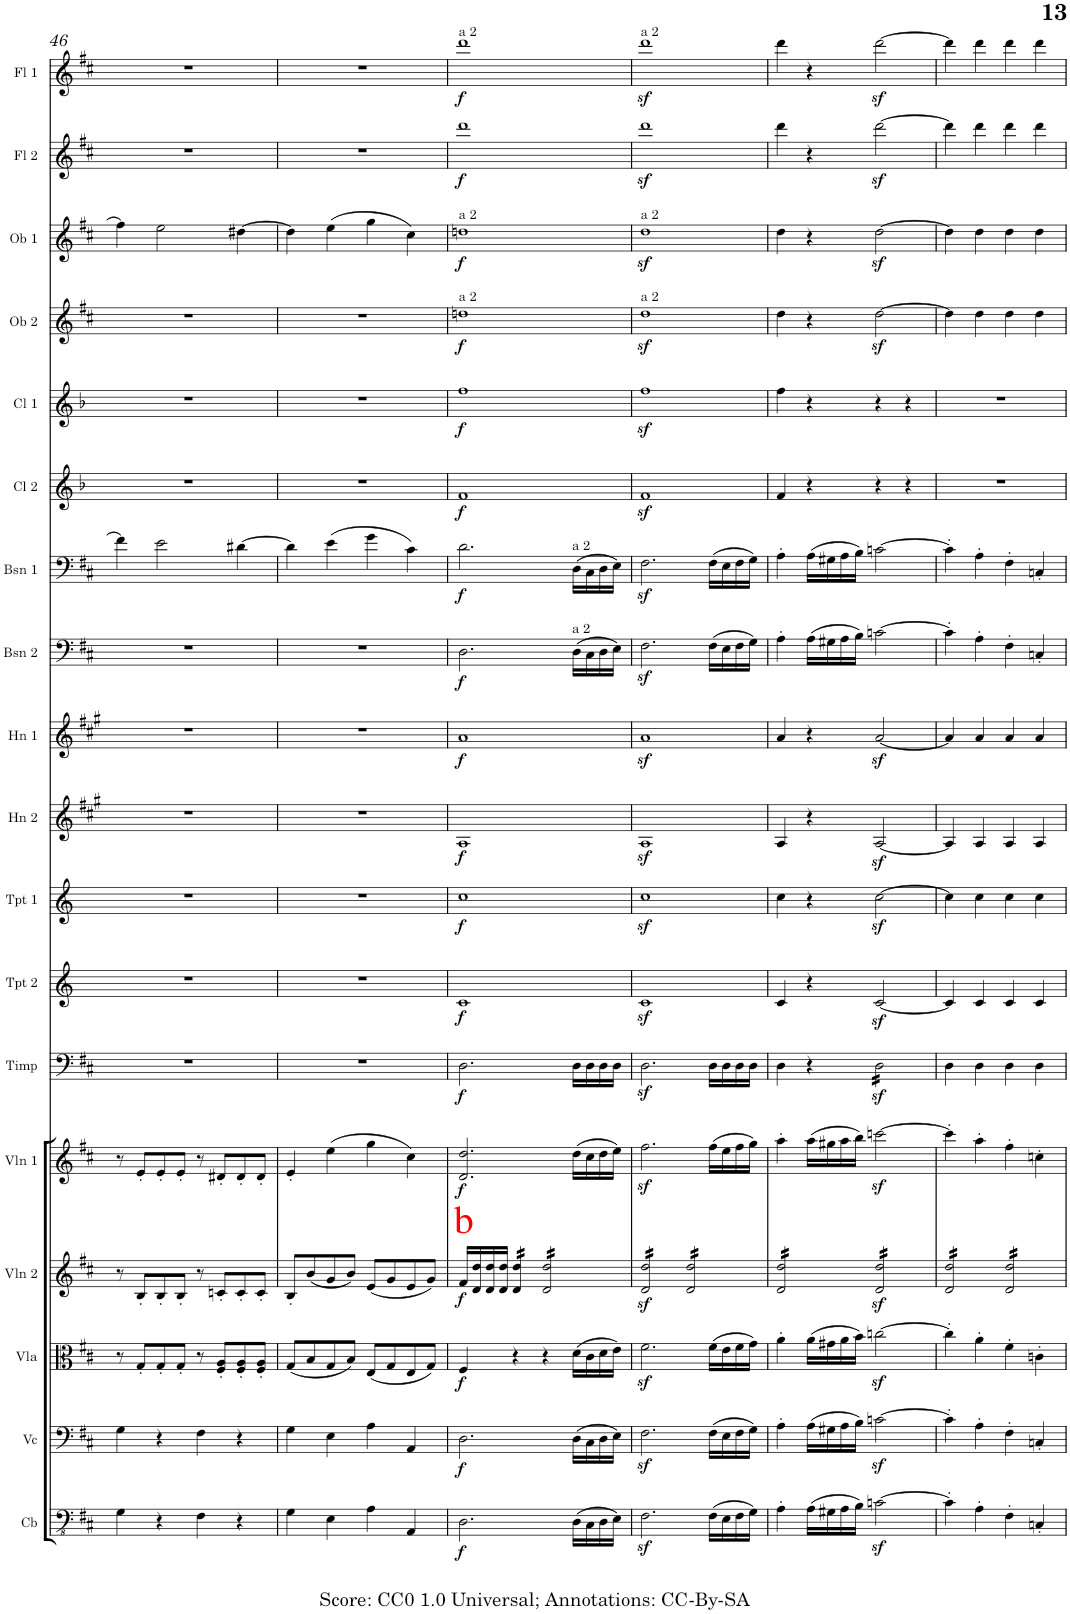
**kern	**dynam	**kern	**dynam	**kern	**dynam	**kern	**dynam	**kern	**text	**dynam	**kern	**dynam	**kern	**dynam	**kern	**dynam	**kern	**dynam	**kern	**dynam	**kern	**dynam	**kern	**dynam	**kern	**dynam	**kern	**dynam	**kern	**dynam	**kern	**dynam	**kern	**dynam	**kern	**dynam
*part18	*part18	*part17	*part17	*part16	*part16	*part15	*part15	*part14	*part14	*part14	*part13	*part13	*part12	*part12	*part11	*part11	*part10	*part10	*part9	*part9	*part8	*part8	*part7	*part7	*part6	*part6	*part5	*part5	*part4	*part4	*part3	*part3	*part2	*part2	*part1	*part1
*staff18	*staff18	*staff17	*staff17	*staff16	*staff16	*staff15	*staff15	*staff14	*staff14	*staff14	*staff13	*staff13	*staff12	*staff12	*staff11	*staff11	*staff10	*staff10	*staff9	*staff9	*staff8	*staff8	*staff7	*staff7	*staff6	*staff6	*staff5	*staff5	*staff4	*staff4	*staff3	*staff3	*staff2	*staff2	*staff1	*staff1
*I"Contrabass	*	*I"Violoncello	*	*I"Viola	*	*I"Violins 2	*	*I"Violins 1	*	*	*I"Timpani	*	*I"D Trumpet 2	*	*I"D Trumpet 1	*	*I"F Horn 2 (orig.  D)	*	*I"F Horn 1 (orig.  D)	*	*I"Bassoon 2	*	*I"Bassoon 1	*	*I"A Clarinet 2	*	*I"A Clarinet 1	*	*I"Oboe 2	*	*I"Oboe 1	*	*I"Flute 2	*	*I"Flute 1	*
*I'Cb	*	*I'Vc	*	*I'Vla	*	*I'Vln 2	*	*I'Vln 1	*	*	*I'Timp	*	*I'Tpt 2	*	*I'Tpt 1	*	*I'Hn 2	*	*I'Hn 1	*	*I'Bsn 2	*	*I'Bsn 1	*	*I'Cl 2	*	*I'Cl 1	*	*I'Ob 2	*	*I'Ob 1	*	*I'Fl 2	*	*I'Fl 1	*
!!LO:PB:g=z
*clefFv4	*	*clefF4	*	*clefC3	*	*clefG2	*	*clefG2	*	*	*clefF4	*	*clefG2	*	*clefG2	*	*clefG2	*	*clefG2	*	*clefF4	*	*clefF4	*	*clefG2	*	*clefG2	*	*clefG2	*	*clefG2	*	*clefG2	*	*clefG2	*
*	*	*	*	*	*	*	*	*	*	*	*	*	*Trd-1c-2	*	*Trd-1c-2	*	*Trd4c7	*	*Trd4c7	*	*	*	*	*	*Trd2c3	*	*Trd2c3	*	*	*	*	*	*	*	*	*
*k[f#c#]	*	*k[f#c#]	*	*k[f#c#]	*	*k[f#c#]	*	*k[f#c#]	*	*	*k[f#c#]	*	*k[]	*	*k[]	*	*k[f#c#g#]	*	*k[f#c#g#]	*	*k[f#c#]	*	*k[f#c#]	*	*k[b-]	*	*k[b-]	*	*k[f#c#]	*	*k[f#c#]	*	*k[f#c#]	*	*k[f#c#]	*
*M4/4	*	*M4/4	*	*M4/4	*	*M4/4	*	*M4/4	*	*	*M4/4	*	*M4/4	*	*M4/4	*	*M4/4	*	*M4/4	*	*M4/4	*	*M4/4	*	*M4/4	*	*M4/4	*	*M4/4	*	*M4/4	*	*M4/4	*	*M4/4	*
*met(c)	*	*met(c)	*	*met(c)	*	*met(c)	*	*met(c)	*	*	*met(c)	*	*met(c)	*	*met(c)	*	*met(c)	*	*met(c)	*	*met(c)	*	*met(c)	*	*met(c)	*	*met(c)	*	*met(c)	*	*met(c)	*	*met(c)	*	*met(c)	*
=46	=46	=46	=46	=46	=46	=46	=46	=46	=46	=46	=46	=46	=46	=46	=46	=46	=46	=46	=46	=46	=46	=46	=46	=46	=46	=46	=46	=46	=46	=46	=46	=46	=46	=46	=46	=46
4GG\	.	4G\	.	8r	.	8r	.	8r	.	.	1r	.	1r	.	1r	.	1r	.	1r	.	1r	.	4f#\]	.	1r	.	1r	.	1r	.	4ff#\]	.	1r	.	1r	.
.	.	.	.	8G'/L	.	8B'/L	.	8e'/L	.	.	.	.	.	.	.	.	.	.	.	.	.	.	.	.	.	.	.	.	.	.	.	.	.	.	.	.
4r	.	4r	.	8G'/	.	8B'/	.	8e'/	.	.	.	.	.	.	.	.	.	.	.	.	.	.	2e\	.	.	.	.	.	.	.	2ee\	.	.	.	.	.
.	.	.	.	8G'/J	.	8B'/J	.	8e'/J	.	.	.	.	.	.	.	.	.	.	.	.	.	.	.	.	.	.	.	.	.	.	.	.	.	.	.	.
4FF#\	.	4F#\	.	8r	.	8r	.	8r	.	.	.	.	.	.	.	.	.	.	.	.	.	.	.	.	.	.	.	.	.	.	.	.	.	.	.	.
.	.	.	.	8F#/' 8A/'L	.	8cn'/L	.	8d#X'/L	.	.	.	.	.	.	.	.	.	.	.	.	.	.	.	.	.	.	.	.	.	.	.	.	.	.	.	.
4r	.	4r	.	8F#/' 8A/'	.	8c'/	.	8d#'/	.	.	.	.	.	.	.	.	.	.	.	.	.	.	[4d#X\	.	.	.	.	.	.	.	[4dd#X\	.	.	.	.	.
.	.	.	.	8F#/' 8A/'J	.	8c'/J	.	8d#'/J	.	.	.	.	.	.	.	.	.	.	.	.	.	.	.	.	.	.	.	.	.	.	.	.	.	.	.	.
=47	=47	=47	=47	=47	=47	=47	=47	=47	=47	=47	=47	=47	=47	=47	=47	=47	=47	=47	=47	=47	=47	=47	=47	=47	=47	=47	=47	=47	=47	=47	=47	=47	=47	=47	=47	=47
4GG\	.	4G\	.	(8G/L	.	8B'/L	.	4e'/	.	.	1r	.	1r	.	1r	.	1r	.	1r	.	1r	.	4d#\]	.	1r	.	1r	.	1r	.	4dd#\]	.	1r	.	1r	.
.	.	.	.	8B/	.	(8b/	.	.	.	.	.	.	.	.	.	.	.	.	.	.	.	.	.	.	.	.	.	.	.	.	.	.	.	.	.	.
4EE\	.	4E\	.	8G/	.	8g/	.	(4ee\	.	.	.	.	.	.	.	.	.	.	.	.	.	.	(4e\	.	.	.	.	.	.	.	(4ee\	.	.	.	.	.
.	.	.	.	8B/J)	.	8b/J)	.	.	.	.	.	.	.	.	.	.	.	.	.	.	.	.	.	.	.	.	.	.	.	.	.	.	.	.	.	.
4AA\	.	4A\	.	(8E/L	.	(8e/L	.	4gg\	.	.	.	.	.	.	.	.	.	.	.	.	.	.	4g\	.	.	.	.	.	.	.	4gg\	.	.	.	.	.
.	.	.	.	8G/	.	8g/	.	.	.	.	.	.	.	.	.	.	.	.	.	.	.	.	.	.	.	.	.	.	.	.	.	.	.	.	.	.
4AAA/	.	4AA/	.	8E/	.	8e/	.	4cc#\)	.	.	.	.	.	.	.	.	.	.	.	.	.	.	4c#\)	.	.	.	.	.	.	.	4cc#\)	.	.	.	.	.
.	.	.	.	8G/J)	.	8g/J)	.	.	.	.	.	.	.	.	.	.	.	.	.	.	.	.	.	.	.	.	.	.	.	.	.	.	.	.	.	.
=48	=48	=48	=48	=48	=48	=48	=48	=48	=48	=48	=48	=48	=48	=48	=48	=48	=48	=48	=48	=48	=48	=48	=48	=48	=48	=48	=48	=48	=48	=48	=48	=48	=48	=48	=48	=48
!	!	!	!	!	!	!	!	!	!	!	!	!	!	!	!	!	!	!	!	!	!	!	!	!	!	!	!	!	!	!	!	!	!	!	!LO:TX:a:t=a 2	!
!	!	!	!	!	!	!	!	!	!	!	!	!	!	!	!	!	!	!	!	!	!	!	!	!	!	!	!	!	!	!	!LO:TX:a:t=a 2	!	!	!	!	!
!	!	!	!	!	!	!	!	!	!	!	!	!	!	!	!	!	!	!	!	!	!	!	!	!	!	!	!	!	!LO:TX:a:t=a 2	!	!	!	!	!	!	!
!	!LO:DY:b	!	!LO:DY:b	!	!LO:DY:b	!	!LO:DY:b	!	!LO:LY:b:color=#FF0000	!LO:DY:b	!	!LO:DY:b	!	!LO:DY:b	!	!LO:DY:b	!	!LO:DY:b	!	!LO:DY:b	!	!LO:DY:b	!	!LO:DY:b	!	!LO:DY:b	!	!LO:DY:b	!	!LO:DY:b	!	!LO:DY:b	!	!LO:DY:b	!	!LO:DY:b
2.DD\	f	2.D\	f	4F#/	f	16f#/LL	f	2.d/ 2.dd/	b	f	2.D\	f	1c	f	1cc	f	1A	f	1a	f	2.D\	f	2.d\	f	1f	f	1ff	f	1ddn	f	1ddn	f	1ddd	f	1ddd	f
.	.	.	.	.	.	16d/ 16dd/	.	.	.	.	.	.	.	.	.	.	.	.	.	.	.	.	.	.	.	.	.	.	.	.	.	.	.	.	.	.
.	.	.	.	.	.	16d/ 16dd/	.	.	.	.	.	.	.	.	.	.	.	.	.	.	.	.	.	.	.	.	.	.	.	.	.	.	.	.	.	.
.	.	.	.	.	.	16d/ 16dd/JJ	.	.	.	.	.	.	.	.	.	.	.	.	.	.	.	.	.	.	.	.	.	.	.	.	.	.	.	.	.	.
*	*	*	*	*	*	*tremolo	*	*	*	*	*	*	*	*	*	*	*	*	*	*	*	*	*	*	*	*	*	*	*	*	*	*	*	*	*	*
.	.	.	.	4r	.	16d/ 16dd/LL	.	.	.	.	.	.	.	.	.	.	.	.	.	.	.	.	.	.	.	.	.	.	.	.	.	.	.	.	.	.
.	.	.	.	.	.	16d/ 16dd/	.	.	.	.	.	.	.	.	.	.	.	.	.	.	.	.	.	.	.	.	.	.	.	.	.	.	.	.	.	.
.	.	.	.	.	.	16d/ 16dd/	.	.	.	.	.	.	.	.	.	.	.	.	.	.	.	.	.	.	.	.	.	.	.	.	.	.	.	.	.	.
.	.	.	.	.	.	16d/ 16dd/JJ	.	.	.	.	.	.	.	.	.	.	.	.	.	.	.	.	.	.	.	.	.	.	.	.	.	.	.	.	.	.
.	.	.	.	4r	.	16d/ 16dd/LL	.	.	.	.	.	.	.	.	.	.	.	.	.	.	.	.	.	.	.	.	.	.	.	.	.	.	.	.	.	.
.	.	.	.	.	.	16d/ 16dd/	.	.	.	.	.	.	.	.	.	.	.	.	.	.	.	.	.	.	.	.	.	.	.	.	.	.	.	.	.	.
.	.	.	.	.	.	16d/ 16dd/	.	.	.	.	.	.	.	.	.	.	.	.	.	.	.	.	.	.	.	.	.	.	.	.	.	.	.	.	.	.
.	.	.	.	.	.	16d/ 16dd/	.	.	.	.	.	.	.	.	.	.	.	.	.	.	.	.	.	.	.	.	.	.	.	.	.	.	.	.	.	.
!	!	!	!	!	!	!	!	!	!	!	!	!	!	!	!	!	!	!	!	!	!	!	!LO:TX:a:t=a 2	!	!	!	!	!	!	!	!	!	!	!	!	!
!	!	!	!	!	!	!	!	!	!	!	!	!	!	!	!	!	!	!	!	!	!LO:TX:a:t=a 2	!	!	!	!	!	!	!	!	!	!	!	!	!	!	!
(16DD\LL	.	(16D\LL	.	(16d\LL	.	16d/ 16dd/	.	(16dd\LL	.	.	16D\LL	.	.	.	.	.	.	.	.	.	(16D\LL	.	(16D\LL	.	.	.	.	.	.	.	.	.	.	.	.	.
16CC#\	.	16C#\	.	16c#\	.	16d/ 16dd/	.	16cc#\	.	.	16D\	.	.	.	.	.	.	.	.	.	16C#\	.	16C#\	.	.	.	.	.	.	.	.	.	.	.	.	.
16DD\	.	16D\	.	16d\	.	16d/ 16dd/	.	16dd\	.	.	16D\	.	.	.	.	.	.	.	.	.	16D\	.	16D\	.	.	.	.	.	.	.	.	.	.	.	.	.
16EE\JJ)	.	16E\JJ)	.	16e\JJ)	.	16d/ 16dd/JJ	.	16ee\JJ)	.	.	16D\JJ	.	.	.	.	.	.	.	.	.	16E\JJ)	.	16E\JJ)	.	.	.	.	.	.	.	.	.	.	.	.	.
=49	=49	=49	=49	=49	=49	=49	=49	=49	=49	=49	=49	=49	=49	=49	=49	=49	=49	=49	=49	=49	=49	=49	=49	=49	=49	=49	=49	=49	=49	=49	=49	=49	=49	=49	=49	=49
!	!	!	!	!	!	!	!	!	!	!	!	!	!	!	!	!	!	!	!	!	!	!	!	!	!	!	!	!	!	!	!	!	!	!	!LO:TX:a:t=a 2	!
!	!	!	!	!	!	!	!	!	!	!	!	!	!	!	!	!	!	!	!	!	!	!	!	!	!	!	!	!	!	!	!LO:TX:a:t=a 2	!	!	!	!	!
!	!	!	!	!	!	!	!	!	!	!	!	!	!	!	!	!	!	!	!	!	!	!	!	!	!	!	!	!	!LO:TX:a:t=a 2	!	!	!	!	!	!	!
2.FF#z<\	.	2.F#z<\	.	2.f#z<\	.	16d/z< 16dd/z<LL	.	2.ff#z<\	.	.	2.Dz<\	.	1cz<	.	1ccz<	.	1Az<	.	1az<	.	2.F#z<\	.	2.F#z<\	.	1fz<	.	1ffz<	.	1ddz<	.	1ddz<	.	1dddz<	.	1dddz<	.
.	.	.	.	.	.	16d/z< 16dd/z<	.	.	.	.	.	.	.	.	.	.	.	.	.	.	.	.	.	.	.	.	.	.	.	.	.	.	.	.	.	.
.	.	.	.	.	.	16d/z< 16dd/z<	.	.	.	.	.	.	.	.	.	.	.	.	.	.	.	.	.	.	.	.	.	.	.	.	.	.	.	.	.	.
.	.	.	.	.	.	16d/z< 16dd/z<	.	.	.	.	.	.	.	.	.	.	.	.	.	.	.	.	.	.	.	.	.	.	.	.	.	.	.	.	.	.
.	.	.	.	.	.	16d/z< 16dd/z<	.	.	.	.	.	.	.	.	.	.	.	.	.	.	.	.	.	.	.	.	.	.	.	.	.	.	.	.	.	.
.	.	.	.	.	.	16d/z< 16dd/z<	.	.	.	.	.	.	.	.	.	.	.	.	.	.	.	.	.	.	.	.	.	.	.	.	.	.	.	.	.	.
.	.	.	.	.	.	16d/z< 16dd/z<	.	.	.	.	.	.	.	.	.	.	.	.	.	.	.	.	.	.	.	.	.	.	.	.	.	.	.	.	.	.
.	.	.	.	.	.	16d/z< 16dd/z<JJ	.	.	.	.	.	.	.	.	.	.	.	.	.	.	.	.	.	.	.	.	.	.	.	.	.	.	.	.	.	.
.	.	.	.	.	.	16d/ 16dd/LL	.	.	.	.	.	.	.	.	.	.	.	.	.	.	.	.	.	.	.	.	.	.	.	.	.	.	.	.	.	.
.	.	.	.	.	.	16d/ 16dd/	.	.	.	.	.	.	.	.	.	.	.	.	.	.	.	.	.	.	.	.	.	.	.	.	.	.	.	.	.	.
.	.	.	.	.	.	16d/ 16dd/	.	.	.	.	.	.	.	.	.	.	.	.	.	.	.	.	.	.	.	.	.	.	.	.	.	.	.	.	.	.
.	.	.	.	.	.	16d/ 16dd/	.	.	.	.	.	.	.	.	.	.	.	.	.	.	.	.	.	.	.	.	.	.	.	.	.	.	.	.	.	.
(16FF#\LL	.	(16F#\LL	.	(16f#\LL	.	16d/ 16dd/	.	(16ff#\LL	.	.	16D\LL	.	.	.	.	.	.	.	.	.	(16F#\LL	.	(16F#\LL	.	.	.	.	.	.	.	.	.	.	.	.	.
16EE\	.	16E\	.	16e\	.	16d/ 16dd/	.	16ee\	.	.	16D\	.	.	.	.	.	.	.	.	.	16E\	.	16E\	.	.	.	.	.	.	.	.	.	.	.	.	.
16FF#\	.	16F#\	.	16f#\	.	16d/ 16dd/	.	16ff#\	.	.	16D\	.	.	.	.	.	.	.	.	.	16F#\	.	16F#\	.	.	.	.	.	.	.	.	.	.	.	.	.
16GG\JJ)	.	16G\JJ)	.	16g\JJ)	.	16d/ 16dd/JJ	.	16gg\JJ)	.	.	16D\JJ	.	.	.	.	.	.	.	.	.	16G\JJ)	.	16G\JJ)	.	.	.	.	.	.	.	.	.	.	.	.	.
=50	=50	=50	=50	=50	=50	=50	=50	=50	=50	=50	=50	=50	=50	=50	=50	=50	=50	=50	=50	=50	=50	=50	=50	=50	=50	=50	=50	=50	=50	=50	=50	=50	=50	=50	=50	=50
4AA'\	.	4A'\	.	4a'\	.	16d/ 16dd/LL	.	4aa'\	.	.	4D\	.	4c/	.	4cc\	.	4A/	.	4a/	.	4A'\	.	4A'\	.	4f/	.	4ff\	.	4dd\	.	4dd\	.	4ddd\	.	4ddd\	.
.	.	.	.	.	.	16d/ 16dd/	.	.	.	.	.	.	.	.	.	.	.	.	.	.	.	.	.	.	.	.	.	.	.	.	.	.	.	.	.	.
.	.	.	.	.	.	16d/ 16dd/	.	.	.	.	.	.	.	.	.	.	.	.	.	.	.	.	.	.	.	.	.	.	.	.	.	.	.	.	.	.
.	.	.	.	.	.	16d/ 16dd/	.	.	.	.	.	.	.	.	.	.	.	.	.	.	.	.	.	.	.	.	.	.	.	.	.	.	.	.	.	.
(16AA\LL	.	(16A\LL	.	(16a\LL	.	16d/ 16dd/	.	(16aa\LL	.	.	4r	.	4r	.	4r	.	4r	.	4r	.	(16A\LL	.	(16A\LL	.	4r	.	4r	.	4r	.	4r	.	4r	.	4r	.
16GG#X\	.	16G#X\	.	16g#X\	.	16d/ 16dd/	.	16gg#X\	.	.	.	.	.	.	.	.	.	.	.	.	16G#X\	.	16G#X\	.	.	.	.	.	.	.	.	.	.	.	.	.
16AA\	.	16A\	.	16a\	.	16d/ 16dd/	.	16aa\	.	.	.	.	.	.	.	.	.	.	.	.	16A\	.	16A\	.	.	.	.	.	.	.	.	.	.	.	.	.
16BB\JJ)	.	16B\JJ)	.	16b\JJ)	.	16d/ 16dd/JJ	.	16bb\JJ)	.	.	.	.	.	.	.	.	.	.	.	.	16B\JJ)	.	16B\JJ)	.	.	.	.	.	.	.	.	.	.	.	.	.
*	*	*	*	*	*	*	*	*	*	*	*tremolo	*	*	*	*	*	*	*	*	*	*	*	*	*	*	*	*	*	*	*	*	*	*	*	*	*
[2Cnz<\	.	[2cnz<\	.	[2ccnz<\	.	16d/z< 16dd/z<LL	.	[2cccnz<\	.	.	16Dz<\LL	.	[2cz</	.	[2ccz<\	.	[2Az</	.	[2az</	.	[2cn\	.	[2cn\	.	4r	.	4r	.	[2ddz<\	.	[2ddz<\	.	[2dddz<\	.	[2dddz<\	.
.	.	.	.	.	.	16d/z< 16dd/z<	.	.	.	.	16Dz<\	.	.	.	.	.	.	.	.	.	.	.	.	.	.	.	.	.	.	.	.	.	.	.	.	.
.	.	.	.	.	.	16d/z< 16dd/z<	.	.	.	.	16Dz<\	.	.	.	.	.	.	.	.	.	.	.	.	.	.	.	.	.	.	.	.	.	.	.	.	.
.	.	.	.	.	.	16d/z< 16dd/z<	.	.	.	.	16Dz<\	.	.	.	.	.	.	.	.	.	.	.	.	.	.	.	.	.	.	.	.	.	.	.	.	.
.	.	.	.	.	.	16d/z< 16dd/z<	.	.	.	.	16Dz<\	.	.	.	.	.	.	.	.	.	.	.	.	.	4r	.	4r	.	.	.	.	.	.	.	.	.
.	.	.	.	.	.	16d/z< 16dd/z<	.	.	.	.	16Dz<\	.	.	.	.	.	.	.	.	.	.	.	.	.	.	.	.	.	.	.	.	.	.	.	.	.
.	.	.	.	.	.	16d/z< 16dd/z<	.	.	.	.	16Dz<\	.	.	.	.	.	.	.	.	.	.	.	.	.	.	.	.	.	.	.	.	.	.	.	.	.
.	.	.	.	.	.	16d/z< 16dd/z<JJ	.	.	.	.	16Dz<\JJ	.	.	.	.	.	.	.	.	.	.	.	.	.	.	.	.	.	.	.	.	.	.	.	.	.
*	*	*	*	*	*	*	*	*	*	*	*Xtremolo	*	*	*	*	*	*	*	*	*	*	*	*	*	*	*	*	*	*	*	*	*	*	*	*	*
=51	=51	=51	=51	=51	=51	=51	=51	=51	=51	=51	=51	=51	=51	=51	=51	=51	=51	=51	=51	=51	=51	=51	=51	=51	=51	=51	=51	=51	=51	=51	=51	=51	=51	=51	=51	=51
4C'\]	.	4c'\]	.	4cc'\]	.	16d/ 16dd/LL	.	4ccc'\]	.	.	4D\	.	4c/]	.	4cc\]	.	4A/]	.	4a/]	.	4c'\]	.	4c'\]	.	1r	.	1r	.	4dd\]	.	4dd\]	.	4ddd\]	.	4ddd\]	.
.	.	.	.	.	.	16d/ 16dd/	.	.	.	.	.	.	.	.	.	.	.	.	.	.	.	.	.	.	.	.	.	.	.	.	.	.	.	.	.	.
.	.	.	.	.	.	16d/ 16dd/	.	.	.	.	.	.	.	.	.	.	.	.	.	.	.	.	.	.	.	.	.	.	.	.	.	.	.	.	.	.
.	.	.	.	.	.	16d/ 16dd/	.	.	.	.	.	.	.	.	.	.	.	.	.	.	.	.	.	.	.	.	.	.	.	.	.	.	.	.	.	.
4AA'\	.	4A'\	.	4a'\	.	16d/ 16dd/	.	4aa'\	.	.	4D\	.	4c/	.	4cc\	.	4A/	.	4a/	.	4A'\	.	4A'\	.	.	.	.	.	4dd\	.	4dd\	.	4ddd\	.	4ddd\	.
.	.	.	.	.	.	16d/ 16dd/	.	.	.	.	.	.	.	.	.	.	.	.	.	.	.	.	.	.	.	.	.	.	.	.	.	.	.	.	.	.
.	.	.	.	.	.	16d/ 16dd/	.	.	.	.	.	.	.	.	.	.	.	.	.	.	.	.	.	.	.	.	.	.	.	.	.	.	.	.	.	.
.	.	.	.	.	.	16d/ 16dd/JJ	.	.	.	.	.	.	.	.	.	.	.	.	.	.	.	.	.	.	.	.	.	.	.	.	.	.	.	.	.	.
4FF#'\	.	4F#'\	.	4f#'\	.	16d/ 16dd/LL	.	4ff#'\	.	.	4D\	.	4c/	.	4cc\	.	4A/	.	4a/	.	4F#'\	.	4F#'\	.	.	.	.	.	4dd\	.	4dd\	.	4ddd\	.	4ddd\	.
.	.	.	.	.	.	16d/ 16dd/	.	.	.	.	.	.	.	.	.	.	.	.	.	.	.	.	.	.	.	.	.	.	.	.	.	.	.	.	.	.
.	.	.	.	.	.	16d/ 16dd/	.	.	.	.	.	.	.	.	.	.	.	.	.	.	.	.	.	.	.	.	.	.	.	.	.	.	.	.	.	.
.	.	.	.	.	.	16d/ 16dd/	.	.	.	.	.	.	.	.	.	.	.	.	.	.	.	.	.	.	.	.	.	.	.	.	.	.	.	.	.	.
4CCn'/	.	4Cn'/	.	4cn'\	.	16d/ 16dd/	.	4ccn'\	.	.	4D\	.	4c/	.	4cc\	.	4A/	.	4a/	.	4Cn'/	.	4Cn'/	.	.	.	.	.	4dd\	.	4dd\	.	4ddd\	.	4ddd\	.
.	.	.	.	.	.	16d/ 16dd/	.	.	.	.	.	.	.	.	.	.	.	.	.	.	.	.	.	.	.	.	.	.	.	.	.	.	.	.	.	.
.	.	.	.	.	.	16d/ 16dd/	.	.	.	.	.	.	.	.	.	.	.	.	.	.	.	.	.	.	.	.	.	.	.	.	.	.	.	.	.	.
.	.	.	.	.	.	16d/ 16dd/JJ	.	.	.	.	.	.	.	.	.	.	.	.	.	.	.	.	.	.	.	.	.	.	.	.	.	.	.	.	.	.
*	*	*	*	*	*	*Xtremolo	*	*	*	*	*	*	*	*	*	*	*	*	*	*	*	*	*	*	*	*	*	*	*	*	*	*	*	*	*	*
=	=	=	=	=	=	=	=	=	=	=	=	=	=	=	=	=	=	=	=	=	=	=	=	=	=	=	=	=	=	=	=	=	=	=	=	=
*-	*-	*-	*-	*-	*-	*-	*-	*-	*-	*-	*-	*-	*-	*-	*-	*-	*-	*-	*-	*-	*-	*-	*-	*-	*-	*-	*-	*-	*-	*-	*-	*-	*-	*-	*-	*-
